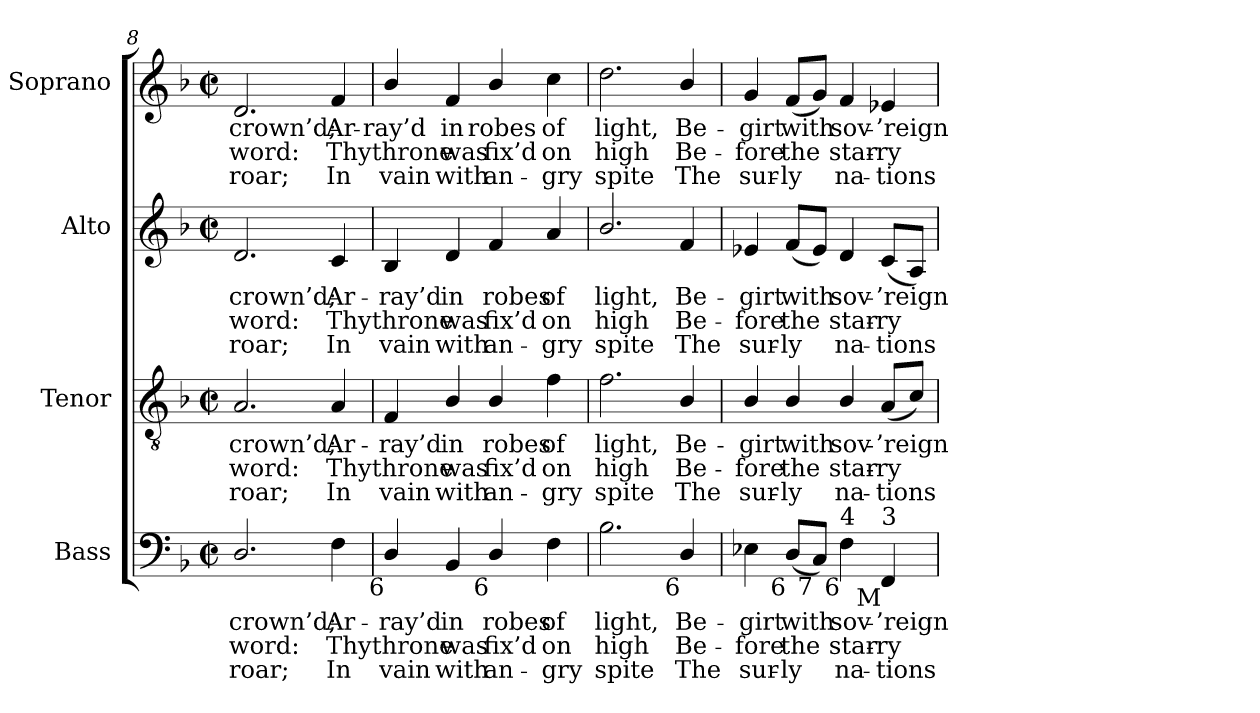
**kern	**text	**text	**text	**kern	**text	**text	**text	**kern	**text	**text	**text	**kern	**text	**text	**text
*part4	*part4	*part4	*part4	*part3	*part3	*part3	*part3	*part2	*part2	*part2	*part2	*part1	*part1	*part1	*part1
*staff4	*staff4	*staff4	*staff4	*staff3	*staff3	*staff3	*staff3	*staff2	*staff2	*staff2	*staff2	*staff1	*staff1	*staff1	*staff1
*I"Bass	*	*	*	*I"Tenor	*	*	*	*I"Alto	*	*	*	*I"Soprano	*	*	*
*I'B.	*	*	*	*I'T.	*	*	*	*I'A.	*	*	*	*I'S.	*	*	*
*clefF4	*	*	*	*clefGv2	*	*	*	*clefG2	*	*	*	*clefG2	*	*	*
*	*	*	*	*ITrd7c12	*	*	*	*	*	*	*	*	*	*	*
*k[b-]	*	*	*	*k[b-]	*	*	*	*k[b-]	*	*	*	*k[b-]	*	*	*
*F:	*	*	*	*F:	*	*	*	*F:	*	*	*	*F:	*	*	*
*M2/2	*	*	*	*M2/2	*	*	*	*M2/2	*	*	*	*M2/2	*	*	*
*met(c|)	*	*	*	*met(c|)	*	*	*	*met(c|)	*	*	*	*met(c|)	*	*	*
=8	=8	=8	=8	=8	=8	=8	=8	=8	=8	=8	=8	=8	=8	=8	=8
!	!LO:LY:b:color=#000000	!LO:LY:b:color=#000000	!LO:LY:b:color=#000000	!	!	!	!	!	!	!	!	!	!	!	!
!	!	!	!	!	!LO:LY:b:color=#000000	!LO:LY:b:color=#000000	!LO:LY:b:color=#000000	!	!	!	!	!	!	!	!
!	!	!	!	!	!	!	!	!	!LO:LY:b:color=#000000	!LO:LY:b:color=#000000	!LO:LY:b:color=#000000	!	!	!	!
!	!	!	!	!	!	!	!	!	!	!	!	!	!LO:LY:b:color=#000000	!LO:LY:b:color=#000000	!LO:LY:b:color=#000000
2.Di/	crown’d;	word:	roar;	2.AAi/	crown’d;	word:	roar;	2.di/	crown’d;	word:	roar;	2.di/	crown’d;	word:	roar;
!	!LO:LY:b:color=#000000	!LO:LY:b:color=#000000	!LO:LY:b:color=#000000	!	!	!	!	!	!	!	!	!	!	!	!
!	!	!	!	!	!LO:LY:b:color=#000000	!LO:LY:b:color=#000000	!LO:LY:b:color=#000000	!	!	!	!	!	!	!	!
!	!	!	!	!	!	!	!	!	!LO:LY:b:color=#000000	!LO:LY:b:color=#000000	!LO:LY:b:color=#000000	!	!	!	!
!	!	!	!	!	!	!	!	!	!	!	!	!	!LO:LY:b:color=#000000	!LO:LY:b:color=#000000	!LO:LY:b:color=#000000
4Fi\	Ar-	Thy	In	4AAi/	Ar-	Thy	In	4ci/	Ar-	Thy	In	4fi/	Ar-	Thy	In
=9	=9	=9	=9	=9	=9	=9	=9	=9	=9	=9	=9	=9	=9	=9	=9
!	!LO:LY:b:color=#000000	!LO:LY:b:color=#000000	!LO:LY:b:color=#000000	!	!	!	!	!	!	!	!	!	!	!	!
!	!	!	!	!	!LO:LY:b:color=#000000	!LO:LY:b:color=#000000	!LO:LY:b:color=#000000	!	!	!	!	!	!	!	!
!	!	!	!	!	!	!	!	!	!LO:LY:b:color=#000000	!LO:LY:b:color=#000000	!LO:LY:b:color=#000000	!	!	!	!
!LO:TX:b:rj:t=6	!	!	!	!	!	!	!	!	!	!	!	!	!	!	!
!	!	!	!	!	!	!	!	!	!	!	!	!	!LO:LY:b:color=#000000	!LO:LY:b:color=#000000	!LO:LY:b:color=#000000
4Di/	-ray’d	throne	vain	4FFi/	-ray’d	throne	vain	4B-i/	-ray’d	throne	vain	4b-i/	-ray’d	throne	vain
!	!LO:LY:b:color=#000000	!LO:LY:b:color=#000000	!LO:LY:b:color=#000000	!	!	!	!	!	!	!	!	!	!	!	!
!	!	!	!	!	!LO:LY:b:color=#000000	!LO:LY:b:color=#000000	!LO:LY:b:color=#000000	!	!	!	!	!	!	!	!
!	!	!	!	!	!	!	!	!	!LO:LY:b:color=#000000	!LO:LY:b:color=#000000	!LO:LY:b:color=#000000	!	!	!	!
!	!	!	!	!	!	!	!	!	!	!	!	!	!LO:LY:b:color=#000000	!LO:LY:b:color=#000000	!LO:LY:b:color=#000000
4BB-i/	in	was	with	4BB-i/	in	was	with	4di/	in	was	with	4fi/	in	was	with
!	!LO:LY:b:color=#000000	!LO:LY:b:color=#000000	!LO:LY:b:color=#000000	!	!	!	!	!	!	!	!	!	!	!	!
!	!	!	!	!	!LO:LY:b:color=#000000	!LO:LY:b:color=#000000	!LO:LY:b:color=#000000	!	!	!	!	!	!	!	!
!	!	!	!	!	!	!	!	!	!LO:LY:b:color=#000000	!LO:LY:b:color=#000000	!LO:LY:b:color=#000000	!	!	!	!
!LO:TX:b:rj:t=6	!	!	!	!	!	!	!	!	!	!	!	!	!	!	!
!	!	!	!	!	!	!	!	!	!	!	!	!	!LO:LY:b:color=#000000	!LO:LY:b:color=#000000	!LO:LY:b:color=#000000
4Di/	robes	fix’d	an-	4BB-i/	robes	fix’d	an-	4fi/	robes	fix’d	an-	4b-i/	robes	fix’d	an-
!	!LO:LY:b:color=#000000	!LO:LY:b:color=#000000	!LO:LY:b:color=#000000	!	!	!	!	!	!	!	!	!	!	!	!
!	!	!	!	!	!LO:LY:b:color=#000000	!LO:LY:b:color=#000000	!LO:LY:b:color=#000000	!	!	!	!	!	!	!	!
!	!	!	!	!	!	!	!	!	!LO:LY:b:color=#000000	!LO:LY:b:color=#000000	!LO:LY:b:color=#000000	!	!	!	!
!	!	!	!	!	!	!	!	!	!	!	!	!	!LO:LY:b:color=#000000	!LO:LY:b:color=#000000	!LO:LY:b:color=#000000
4Fi\	of	on	-gry	4Fi\	of	on	-gry	4ai/	of	on	-gry	4cci\	of	on	-gry
=10	=10	=10	=10	=10	=10	=10	=10	=10	=10	=10	=10	=10	=10	=10	=10
!	!LO:LY:b:color=#000000	!LO:LY:b:color=#000000	!LO:LY:b:color=#000000	!	!	!	!	!	!	!	!	!	!	!	!
!	!	!	!	!	!LO:LY:b:color=#000000	!LO:LY:b:color=#000000	!LO:LY:b:color=#000000	!	!	!	!	!	!	!	!
!	!	!	!	!	!	!	!	!	!LO:LY:b:color=#000000	!LO:LY:b:color=#000000	!LO:LY:b:color=#000000	!	!	!	!
!	!	!	!	!	!	!	!	!	!	!	!	!	!LO:LY:b:color=#000000	!LO:LY:b:color=#000000	!LO:LY:b:color=#000000
2.B-i\	light,	high	spite	2.Fi\	light,	high	spite	2.b-i/	light,	high	spite	2.ddi\	light,	high	spite
!	!LO:LY:b:color=#000000	!LO:LY:b:color=#000000	!LO:LY:b:color=#000000	!	!	!	!	!	!	!	!	!	!	!	!
!	!	!	!	!	!LO:LY:b:color=#000000	!LO:LY:b:color=#000000	!LO:LY:b:color=#000000	!	!	!	!	!	!	!	!
!	!	!	!	!	!	!	!	!	!LO:LY:b:color=#000000	!LO:LY:b:color=#000000	!LO:LY:b:color=#000000	!	!	!	!
!LO:TX:b:rj:t=6	!	!	!	!	!	!	!	!	!	!	!	!	!	!	!
!	!	!	!	!	!	!	!	!	!	!	!	!	!LO:LY:b:color=#000000	!LO:LY:b:color=#000000	!LO:LY:b:color=#000000
4Di/	Be-	Be-	The	4BB-i/	Be-	Be-	The	4fi/	Be-	Be-	The	4b-i/	Be-	Be-	The
=11	=11	=11	=11	=11	=11	=11	=11	=11	=11	=11	=11	=11	=11	=11	=11
!	!LO:LY:b:color=#000000	!LO:LY:b:color=#000000	!LO:LY:b:color=#000000	!	!	!	!	!	!	!	!	!	!	!	!
!	!	!	!	!	!LO:LY:b:color=#000000	!LO:LY:b:color=#000000	!LO:LY:b:color=#000000	!	!	!	!	!	!	!	!
!	!	!	!	!	!	!	!	!	!LO:LY:b:color=#000000	!LO:LY:b:color=#000000	!LO:LY:b:color=#000000	!	!	!	!
!	!	!	!	!	!	!	!	!	!	!	!	!	!LO:LY:b:color=#000000	!LO:LY:b:color=#000000	!LO:LY:b:color=#000000
4E-Xi\	-girt	-fore	sur-	4BB-i/	-girt	-fore	sur-	4e-Xi/	-girt	-fore	sur-	4gi/	-girt	-fore	sur-
!	!LO:LY:b:color=#000000	!LO:LY:b:color=#000000	!LO:LY:b:color=#000000	!	!	!	!	!	!	!	!	!	!	!	!
!	!	!	!	!	!LO:LY:b:color=#000000	!LO:LY:b:color=#000000	!LO:LY:b:color=#000000	!	!	!	!	!	!	!	!
!	!	!	!	!	!	!	!	!	!LO:LY:b:color=#000000	!LO:LY:b:color=#000000	!LO:LY:b:color=#000000	!	!	!	!
!LO:TX:b:rj:t=6	!	!	!	!	!	!	!	!	!	!	!	!	!	!	!
!	!	!	!	!	!	!	!	!	!	!	!	!	!LO:LY:b:color=#000000	!LO:LY:b:color=#000000	!LO:LY:b:color=#000000
(8Di/L	with	the	-ly	4BB-i/	with	the	-ly	(8fi/L	with	the	-ly	(8fi/L	with	the	-ly
!LO:TX:b:rj:t=7	!	!	!	!	!	!	!	!	!	!	!	!	!	!	!
8Ci/J)	.	.	.	.	.	.	.	8e-i/J)	.	.	.	8gi/J)	.	.	.
!	!LO:LY:b:color=#000000	!LO:LY:b:color=#000000	!LO:LY:b:color=#000000	!	!	!	!	!	!	!	!	!	!	!	!
!	!	!	!	!	!LO:LY:b:color=#000000	!LO:LY:b:color=#000000	!LO:LY:b:color=#000000	!	!	!	!	!	!	!	!
!	!	!	!	!	!	!	!	!	!LO:LY:b:color=#000000	!LO:LY:b:color=#000000	!LO:LY:b:color=#000000	!	!	!	!
!LO:TX:b:rj:t=6	!	!	!	!	!	!	!	!	!	!	!	!	!	!	!
!LO:TX:t=4	!	!	!	!	!	!	!	!	!	!	!	!	!	!	!
!	!	!	!	!	!	!	!	!	!	!	!	!	!LO:LY:b:color=#000000	!LO:LY:b:color=#000000	!LO:LY:b:color=#000000
4Fi\	sov-	star-	na-	4BB-i/	sov-	star-	na-	4di/	sov-	star-	na-	4fi/	sov-	star-	na-
!	!LO:LY:b:color=#000000	!LO:LY:b:color=#000000	!LO:LY:b:color=#000000	!	!	!	!	!	!	!	!	!	!	!	!
!	!	!	!	!	!LO:LY:b:color=#000000	!LO:LY:b:color=#000000	!LO:LY:b:color=#000000	!	!	!	!	!	!	!	!
!	!	!	!	!	!	!	!	!	!LO:LY:b:color=#000000	!LO:LY:b:color=#000000	!LO:LY:b:color=#000000	!	!	!	!
!LO:TX:b:rj:t=M	!	!	!	!	!	!	!	!	!	!	!	!	!	!	!
!LO:TX:t=3	!	!	!	!	!	!	!	!	!	!	!	!	!	!	!
!	!	!	!	!	!	!	!	!	!	!	!	!	!LO:LY:b:color=#000000	!LO:LY:b:color=#000000	!LO:LY:b:color=#000000
4FFi/	-’reign	-ry	-tions	(8AAi/L	-’reign	-ry	-tions	(8ci/L	-’reign	-ry	-tions	4e-Xi/	-’reign	-ry	-tions
.	.	.	.	8Ci/J)	.	.	.	8Ai/J)	.	.	.	.	.	.	.
=	=	=	=	=	=	=	=	=	=	=	=	=	=	=	=
*-	*-	*-	*-	*-	*-	*-	*-	*-	*-	*-	*-	*-	*-	*-	*-
